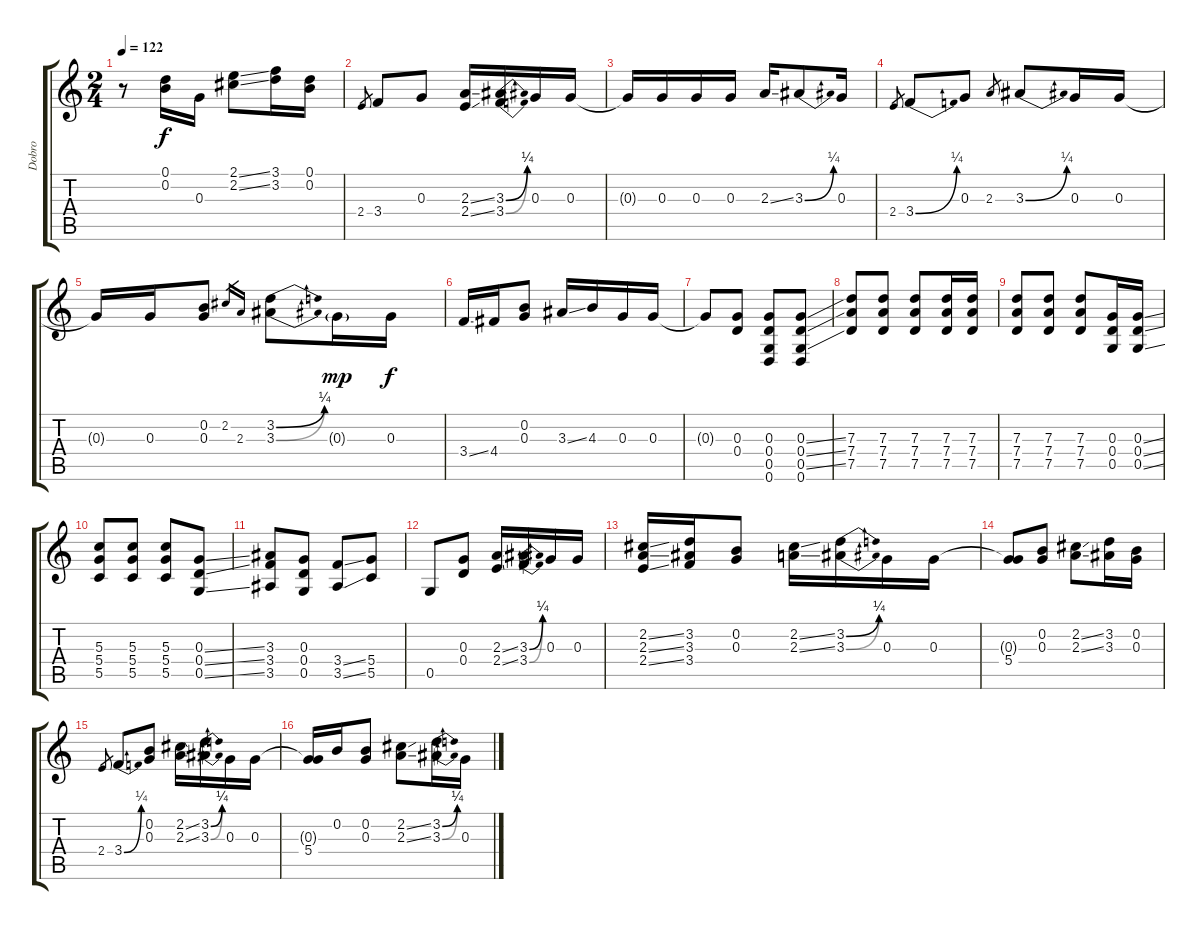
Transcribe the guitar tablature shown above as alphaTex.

\track ("Dobro" "Dobro") {instrument acousticguitarsteel}
\staff {score tabs}
\tuning (D4 B3 G3 D3 G2 D2) {hide}
\ts (2 4)
\tempo 122
\clef g2
\ks c
r.8{dy f volume 5 instrument acousticguitarsteel} (0.1 0.2).16{volume 6} 0.3.16{volume 8} (2.1{ss} 2.2{ss}).8{volume 10} (3.1 3.2).16{volume 14} (0.1 0.2).16{volume 16} |
2.4.8{gr} 3.4.8 0.3.8 (2.3{ss} 2.4{ss}).16 (3.3{be (bend 0 0 60 1)} 3.4{be (bend 0 0 60 1)}).16 0.3.16 0.3.16 |
0.3{t}.16 0.3.16 0.3.16 0.3.16 2.3{ss}.16 3.3{be (bend 0 0 60 1)}.8 0.3.16 |
2.4.8{gr} 3.4{be (bend 0 0 60 1)}.8 0.3.8 2.3.8{gr} 3.3{be (bend 0 0 60 1)}.8 0.3.16 0.3.16 |
0.3{t}.16 0.3.16 (0.2 0.3).8 2.2.16{gr} 2.3.16{gr} (3.2{be (bend 0 0 60 1)} 3.3{be (bend 0 0 60 1)}).8 0.3{g}.16{dy mp} 0.3.16{dy f} |
3.4{ss}.16 4.4.16 (0.2 0.3).8 3.3{ss}.16 4.3.16 0.3.16 0.3.16 |
0.3{t}.8 (0.3 0.4).8 (0.3 0.4 0.5 0.6).8 (0.3{ss} 0.4{ss} 0.5{ss} 0.6).8 |
(7.3 7.4 7.5).8 (7.3 7.4 7.5).8 (7.3 7.4 7.5).8 (7.3 7.4 7.5).16 (7.3 7.4 7.5).16 |
(7.3 7.4 7.5).8 (7.3 7.4 7.5).8 (7.3 7.4 7.5).8 (0.3 0.4 0.5).16 (0.3{ss} 0.4{ss} 0.5{ss}).16 |
(5.3 5.4 5.5).8 (5.3 5.4 5.5).8 (5.3 5.4 5.5).8 (0.3{ss} 0.4{ss} 0.5{ss}).8 |
(3.3 3.4 3.5).8 (0.3 0.4 0.5).8 (3.4{ss} 3.5{ss}).8 (5.4 5.5).8 |
0.5.8 (0.3 0.4).8 (2.3{ss} 2.4{ss}).16 (3.3{be (bend 0 0 60 1)} 3.4{be (bend 0 0 60 1)}).16 0.3.16 0.3.16 |
(2.2{ss} 2.3{ss} 2.4{ss}).16 (3.2 3.3 3.4).16 (0.2 0.3).8 (2.2{ss} 2.3{ss}).16 (3.2{be (bend 0 0 60 1)} 3.3{be (bend 0 0 60 1)}).16 0.3.16 0.3.16 |
(0.3{t} 5.4).8 (0.2 0.3).8 (2.2{ss} 2.3{ss}).8 (3.2 3.3).16 (0.2 0.3).16 |
2.4.8{gr} 3.4{be (bend 0 0 60 1)}.8 (0.2 0.3).8 (2.2{ss} 2.3{ss}).16 (3.2{be (bend 0 0 60 1)} 3.3{be (bend 0 0 60 1)}).16 0.3.16 0.3.16 |
(0.3{t} 5.4).16 0.2.16 (0.2 0.3).8 (2.2{ss} 2.3{ss}).8 (3.2{be (bend 0 0 60 1)} 3.3{be (bend 0 0 60 1)}).16 0.3.16
